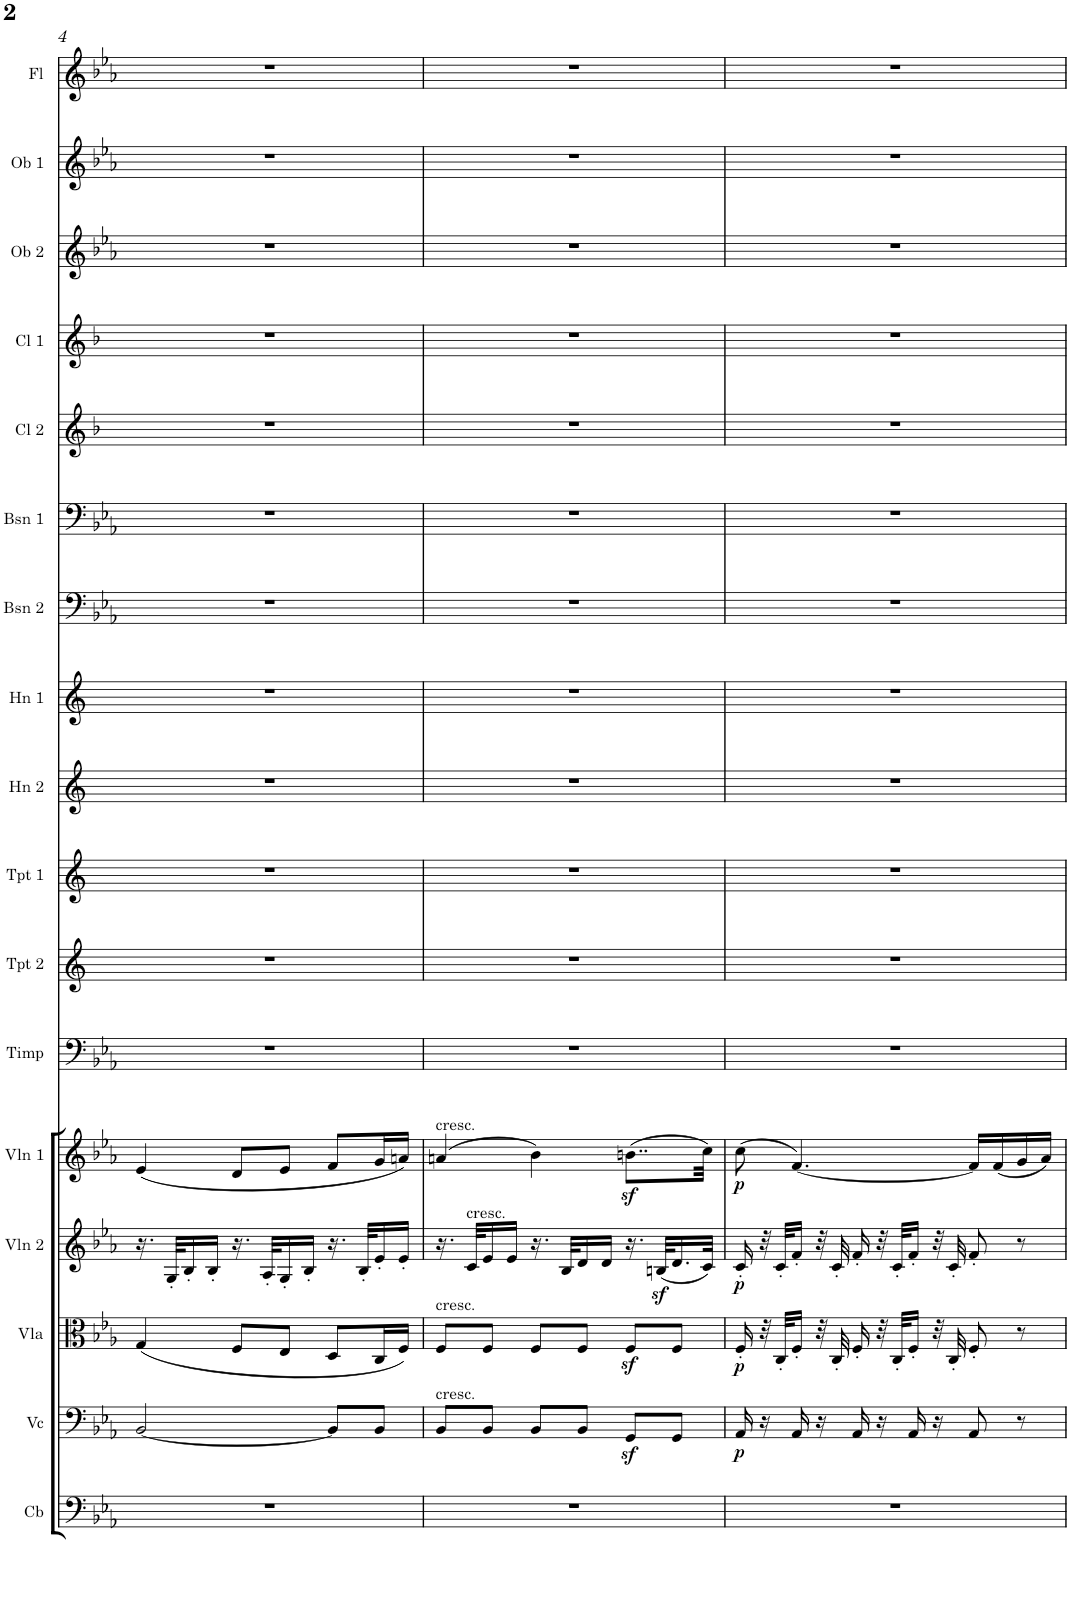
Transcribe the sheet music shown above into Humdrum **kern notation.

**kern	**kern	**dynam	**kern	**dynam	**kern	**dynam	**kern	**dynam	**kern	**kern	**kern	**kern	**kern	**kern	**kern	**kern	**kern	**kern	**kern	**kern
*part17	*part16	*part16	*part15	*part15	*part14	*part14	*part13	*part13	*part12	*part11	*part10	*part9	*part8	*part7	*part6	*part5	*part4	*part3	*part2	*part1
*staff17	*staff16	*staff16	*staff15	*staff15	*staff14	*staff14	*staff13	*staff13	*staff12	*staff11	*staff10	*staff9	*staff8	*staff7	*staff6	*staff5	*staff4	*staff3	*staff2	*staff1
*I"Contrabass	*I"Violoncello	*	*I"Viola	*	*I"Violin 2	*	*I"Violin 1	*	*I"Timpani	*I"Eb Trumpet 2	*I"Eb Trumpet 1	*I"Eb Horn 2	*I"Eb Horn 1	*I"Bassoon 2	*I"Bassoon 1	*I"Bb Clarinet 2	*I"Bb Clarinet 1	*I"Oboe 2	*I"Oboe 1	*I"Flute
*I'Cb	*I'Vc	*	*I'Vla	*	*I'Vln 2	*	*I'Vln 1	*	*I'Timp	*I'Tpt 2	*I'Tpt 1	*I'Hn 2	*I'Hn 1	*I'Bsn 2	*I'Bsn 1	*I'Cl 2	*I'Cl 1	*I'Ob 2	*I'Ob 1	*I'Fl
!!LO:PB:g=z
*clefF4	*clefF4	*	*clefC3	*	*clefG2	*	*clefG2	*	*clefF4	*clefG2	*clefG2	*clefG2	*clefG2	*clefF4	*clefF4	*clefG2	*clefG2	*clefG2	*clefG2	*clefG2
*Trd7c12	*	*	*	*	*	*	*	*	*	*Trd1c2	*Trd1c2	*Trd4c7	*Trd4c7	*	*	*Trd1c2	*Trd1c2	*	*	*
*k[b-e-a-]	*k[b-e-a-]	*	*k[b-e-a-]	*	*k[b-e-a-]	*	*k[b-e-a-]	*	*k[b-e-a-]	*k[]	*k[]	*k[]	*k[]	*k[b-e-a-]	*k[b-e-a-]	*k[b-]	*k[b-]	*k[b-e-a-]	*k[b-e-a-]	*k[b-e-a-]
*M3/4	*M3/4	*	*M3/4	*	*M3/4	*	*M3/4	*	*M3/4	*M3/4	*M3/4	*M3/4	*M3/4	*M3/4	*M3/4	*M3/4	*M3/4	*M3/4	*M3/4	*M3/4
=4	=4	=4	=4	=4	=4	=4	=4	=4	=4	=4	=4	=4	=4	=4	=4	=4	=4	=4	=4	=4
2.r	[2BB-/	.	(4G/	.	16.r	.	(4e-/	.	2.r	2.r	2.r	2.r	2.r	2.r	2.r	2.r	2.r	2.r	2.r	2.r
.	.	.	.	.	32G'/KLL	.	.	.	.	.	.	.	.	.	.	.	.	.	.	.
.	.	.	.	.	16B-'/	.	.	.	.	.	.	.	.	.	.	.	.	.	.	.
.	.	.	.	.	16B-'/JJ	.	.	.	.	.	.	.	.	.	.	.	.	.	.	.
.	.	.	8F/L	.	16.r	.	8d/L	.	.	.	.	.	.	.	.	.	.	.	.	.
.	.	.	.	.	32A-'/KLL	.	.	.	.	.	.	.	.	.	.	.	.	.	.	.
.	.	.	8E-/J	.	16G'/	.	8e-/J	.	.	.	.	.	.	.	.	.	.	.	.	.
.	.	.	.	.	16B-'/JJ	.	.	.	.	.	.	.	.	.	.	.	.	.	.	.
.	8BB-/L]	.	8D/L	.	16.r	.	8f/L	.	.	.	.	.	.	.	.	.	.	.	.	.
.	.	.	.	.	32B-'/KLL	.	.	.	.	.	.	.	.	.	.	.	.	.	.	.
.	8BB-/J	.	16C/L	.	16e-'/	.	16g/L	.	.	.	.	.	.	.	.	.	.	.	.	.
.	.	.	16F/JJ)	.	16e-'/JJ	.	16an/JJ)	.	.	.	.	.	.	.	.	.	.	.	.	.
=5	=5	=5	=5	=5	=5	=5	=5	=5	=5	=5	=5	=5	=5	=5	=5	=5	=5	=5	=5	=5
!	!	!	!	!	!	!	!LO:TX:a:t=cresc.	!	!	!	!	!	!	!	!	!	!	!	!	!
!	!	!	!LO:TX:a:t=cresc.	!	!	!	!	!	!	!	!	!	!	!	!	!	!	!	!	!
!	!LO:TX:a:t=cresc.	!	!	!	!	!	!	!	!	!	!	!	!	!	!	!	!	!	!	!
2.r	8BB-/L	.	8F/L	.	16.r	.	(4an/	.	2.r	2.r	2.r	2.r	2.r	2.r	2.r	2.r	2.r	2.r	2.r	2.r
!	!	!	!	!	!LO:TX:a:t=cresc.	!	!	!	!	!	!	!	!	!	!	!	!	!	!	!
.	.	.	.	.	32c/KLL	.	.	.	.	.	.	.	.	.	.	.	.	.	.	.
.	8BB-/J	.	8F/J	.	16e-/	.	.	.	.	.	.	.	.	.	.	.	.	.	.	.
.	.	.	.	.	16e-/JJ	.	.	.	.	.	.	.	.	.	.	.	.	.	.	.
.	8BB-/L	.	8F/L	.	16.r	.	4b-\)	.	.	.	.	.	.	.	.	.	.	.	.	.
.	.	.	.	.	32B-/KLL	.	.	.	.	.	.	.	.	.	.	.	.	.	.	.
.	8BB-/J	.	8F/J	.	16d/	.	.	.	.	.	.	.	.	.	.	.	.	.	.	.
.	.	.	.	.	16d/JJ	.	.	.	.	.	.	.	.	.	.	.	.	.	.	.
.	8GGz</L	.	8Fz</L	.	16.r	.	(8..bnz<\L	.	.	.	.	.	.	.	.	.	.	.	.	.
.	.	.	.	.	(32Bnz</KLL	.	.	.	.	.	.	.	.	.	.	.	.	.	.	.
.	8GG/J	.	8F/J	.	16.d/	.	.	.	.	.	.	.	.	.	.	.	.	.	.	.
.	.	.	.	.	32c/JJk)	.	32cc\Jkk)	.	.	.	.	.	.	.	.	.	.	.	.	.
=6	=6	=6	=6	=6	=6	=6	=6	=6	=6	=6	=6	=6	=6	=6	=6	=6	=6	=6	=6	=6
!	!	!LO:DY:b	!	!LO:DY:b	!	!LO:DY:b	!	!LO:DY:b	!	!	!	!	!	!	!	!	!	!	!	!
2.r	16AA-/	p	16F'/	p	16c'/	p	(8cc\	p	2.r	2.r	2.r	2.r	2.r	2.r	2.r	2.r	2.r	2.r	2.r	2.r
.	16r	.	32r	.	32r	.	.	.	.	.	.	.	.	.	.	.	.	.	.	.
.	.	.	32C'/KLL	.	32c'/KLL	.	.	.	.	.	.	.	.	.	.	.	.	.	.	.
.	16AA-/	.	16F'/JJ	.	16f'/JJ	.	[4.f/)	.	.	.	.	.	.	.	.	.	.	.	.	.
.	16r	.	32r	.	32r	.	.	.	.	.	.	.	.	.	.	.	.	.	.	.
.	.	.	32C'/	.	32c'/	.	.	.	.	.	.	.	.	.	.	.	.	.	.	.
.	16AA-/	.	16F'/	.	16f'/	.	.	.	.	.	.	.	.	.	.	.	.	.	.	.
.	16r	.	32r	.	32r	.	.	.	.	.	.	.	.	.	.	.	.	.	.	.
.	.	.	32C'/KLL	.	32c'/KLL	.	.	.	.	.	.	.	.	.	.	.	.	.	.	.
.	16AA-/	.	16F'/JJ	.	16f'/JJ	.	.	.	.	.	.	.	.	.	.	.	.	.	.	.
.	16r	.	32r	.	32r	.	.	.	.	.	.	.	.	.	.	.	.	.	.	.
.	.	.	32C'/	.	32c'/	.	.	.	.	.	.	.	.	.	.	.	.	.	.	.
.	8AA-/	.	8F'/	.	8f'/	.	16f/LL]	.	.	.	.	.	.	.	.	.	.	.	.	.
.	.	.	.	.	.	.	(16f/	.	.	.	.	.	.	.	.	.	.	.	.	.
.	8r	.	8r	.	8r	.	16g/	.	.	.	.	.	.	.	.	.	.	.	.	.
.	.	.	.	.	.	.	16a-/JJ)	.	.	.	.	.	.	.	.	.	.	.	.	.
=	=	=	=	=	=	=	=	=	=	=	=	=	=	=	=	=	=	=	=	=
*-	*-	*-	*-	*-	*-	*-	*-	*-	*-	*-	*-	*-	*-	*-	*-	*-	*-	*-	*-	*-
